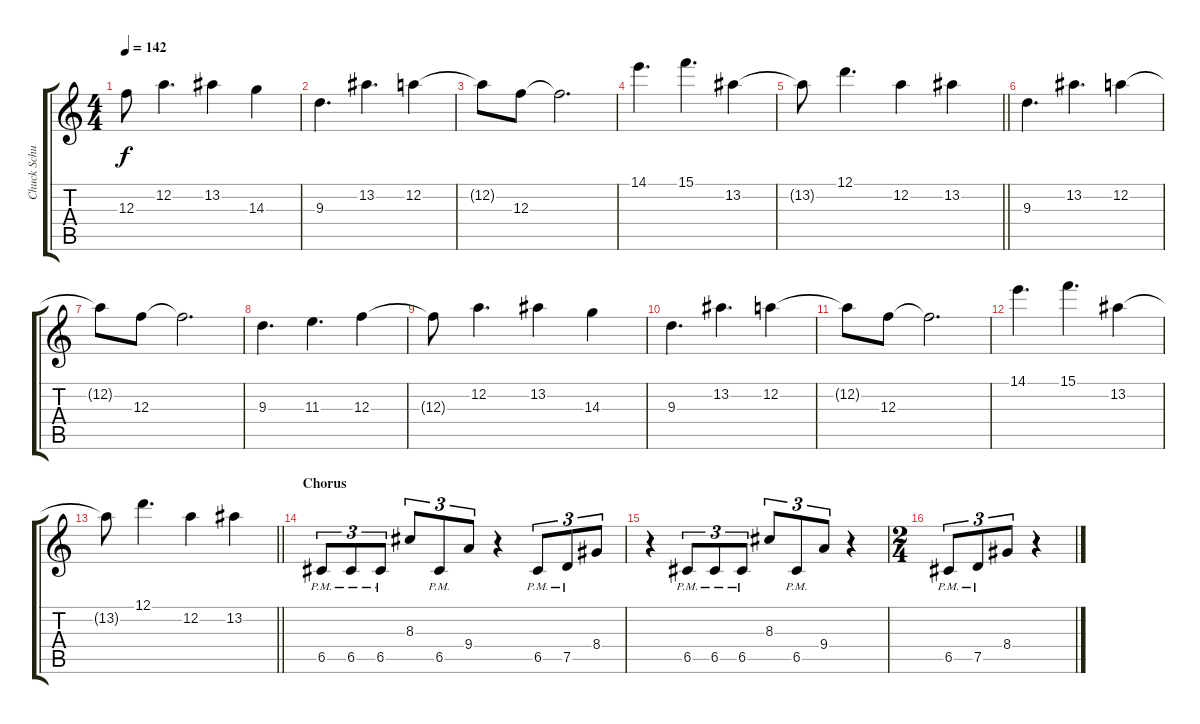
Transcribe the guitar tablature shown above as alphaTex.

\track ("Chuck Schuildiner" "Chuck Schu") {instrument distortionguitar}
\staff {score tabs}
\tuning (D4 A3 F3 C3 G2 D2) {hide}
\ts (4 4)
\tempo 142
\clef g2
\ks c
12.3{t}.8{dy f} 12.2.4{d} 13.2.4 14.3.4 |
9.3.4{d} 13.2.4{d} 12.2.4 |
12.2{t}.8 12.3.8 12.3{t}.2{d} |
14.1.4{d} 15.1.4{d} 13.2.4 |
\barLineRight lightlight
13.2{t}.8 12.1.4{d} 12.2.4 13.2.4 |
9.3.4{d} 13.2.4{d} 12.2.4 |
12.2{t}.8 12.3.8 12.3{t}.2{d} |
9.3.4{d} 11.3.4{d} 12.3.4 |
12.3{t}.8 12.2.4{d} 13.2.4 14.3.4 |
9.3.4{d} 13.2.4{d} 12.2.4 |
12.2{t}.8 12.3.8 12.3{t}.2{d} |
14.1.4{d} 15.1.4{d} 13.2.4 |
\barLineRight lightlight
13.2{t}.8 12.1.4{d} 12.2.4 13.2.4 |
\section ("" "Chorus")
6.5{pm}.8{tu (3 2)} 6.5{pm}.8{tu (3 2)} 6.5{pm}.8{tu (3 2)} 8.3.8{tu (3 2)} 6.5{pm}.8{tu (3 2)} 9.4.8{tu (3 2)} r.4 6.5{pm}.8{tu (3 2)} 7.5{pm}.8{tu (3 2)} 8.4.8{tu (3 2)} |
r.4 6.5{pm}.8{tu (3 2)} 6.5{pm}.8{tu (3 2)} 6.5{pm}.8{tu (3 2)} 8.3.8{tu (3 2)} 6.5{pm}.8{tu (3 2)} 9.4.8{tu (3 2)} r.4 |
\ts (2 4)
6.5{pm}.8{tu (3 2)} 7.5{pm}.8{tu (3 2)} 8.4.8{tu (3 2)} r.4
